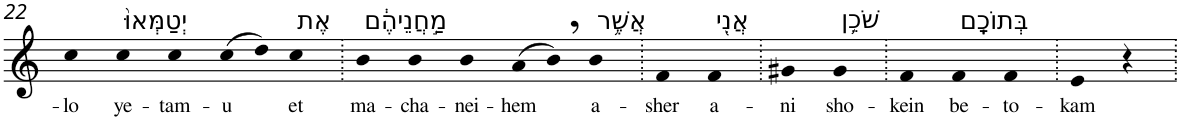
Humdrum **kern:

**kern	**text
*part1	*part1
*staff1	*staff1
*I"Piano	*
*I'Pno	*
!!LO:PB:g=z
*clefG2	*
*k[]	*
=22	=22
!	!LO:LY:b
4cc	-lo
!LO:TX:a:t=יְטַמְּאוּ֙	!
!	!LO:LY:b
4cc	ye-
!	!LO:LY:b
4cc	-tam-
!	!LO:LY:b
(>8cc	-u
8dd)	.
!LO:TX:a:t=אֶת	!
!	!LO:LY:b
4cc	et
=23.	=23.
!LO:TX:a:t=מַ֣חֲנֵיהֶ֔ם	!
!	!LO:LY:b
4b	ma-
!	!LO:LY:b
4b	-cha-
!	!LO:LY:b
4b	-nei-
!	!LO:LY:b
(>8a	-hem
8b,)	.
!LO:TX:a:t=אֲשֶׁ֥ר	!
!	!LO:LY:b
4b	a-
=24.	=24.
!	!LO:LY:b
4f	-sher
!LO:TX:a:t=אֲנִ֖י	!
!	!LO:LY:b
4f	a-
=25.	=25.
!	!LO:LY:b
4g#X	-ni
!LO:TX:a:t=שֹׁכֵ֥ן	!
!	!LO:LY:b
4g#	sho-
=26.	=26.
!	!LO:LY:b
4f	-kein
!LO:TX:a:t=בְּתוֹכָֽם	!
!	!LO:LY:b
4f	be-
!	!LO:LY:b
4f	-to-
=27.	=27.
!	!LO:LY:b
4e	-kam
4r	.
=.	=.
*-	*-
